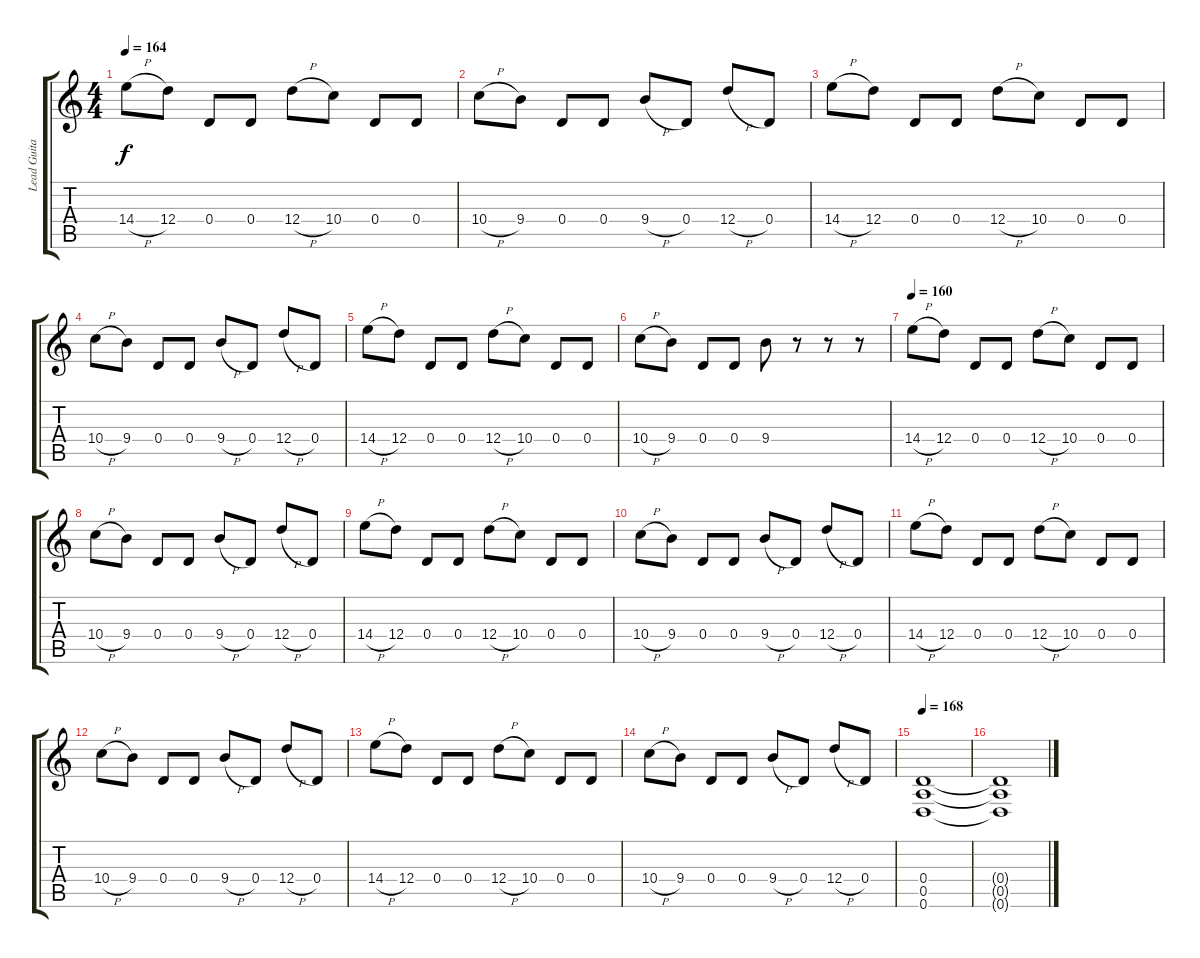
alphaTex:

\track ("Lead Guitar" "Lead Guita") {instrument overdrivenguitar}
\staff {score tabs}
\tuning (E4 B3 G3 D3 A2 D2) {hide}
\ts (4 4)
\tempo 164
\clef g2
\ks c
14.4{h}.8{dy f} 12.4.8 0.4.8 0.4.8 12.4{h}.8 10.4.8 0.4.8 0.4.8 |
10.4{h}.8 9.4.8 0.4.8 0.4.8 9.4{h}.8 0.4.8 12.4{h}.8 0.4.8 |
14.4{h}.8 12.4.8 0.4.8 0.4.8 12.4{h}.8 10.4.8 0.4.8 0.4.8 |
10.4{h}.8 9.4.8 0.4.8 0.4.8 9.4{h}.8 0.4.8 12.4{h}.8 0.4.8 |
14.4{h}.8 12.4.8 0.4.8 0.4.8 12.4{h}.8 10.4.8 0.4.8 0.4.8 |
10.4{h}.8 9.4.8 0.4.8 0.4.8 9.4.8 r.8 r.8 r.8 |
\tempo 160
14.4{h}.8 12.4.8 0.4.8 0.4.8 12.4{h}.8 10.4.8 0.4.8 0.4.8 |
10.4{h}.8 9.4.8 0.4.8 0.4.8 9.4{h}.8 0.4.8 12.4{h}.8 0.4.8 |
14.4{h}.8 12.4.8 0.4.8 0.4.8 12.4{h}.8 10.4.8 0.4.8 0.4.8 |
10.4{h}.8 9.4.8 0.4.8 0.4.8 9.4{h}.8 0.4.8 12.4{h}.8 0.4.8 |
14.4{h}.8 12.4.8 0.4.8 0.4.8 12.4{h}.8 10.4.8 0.4.8 0.4.8 |
10.4{h}.8 9.4.8 0.4.8 0.4.8 9.4{h}.8 0.4.8 12.4{h}.8 0.4.8 |
14.4{h}.8 12.4.8 0.4.8 0.4.8 12.4{h}.8 10.4.8 0.4.8 0.4.8 |
10.4{h}.8 9.4.8 0.4.8 0.4.8 9.4{h}.8 0.4.8 12.4{h}.8 0.4.8 |
\tempo 168
(0.4 0.5 0.6).1 |
(0.4{t} 0.5{t} 0.6{t}).1
